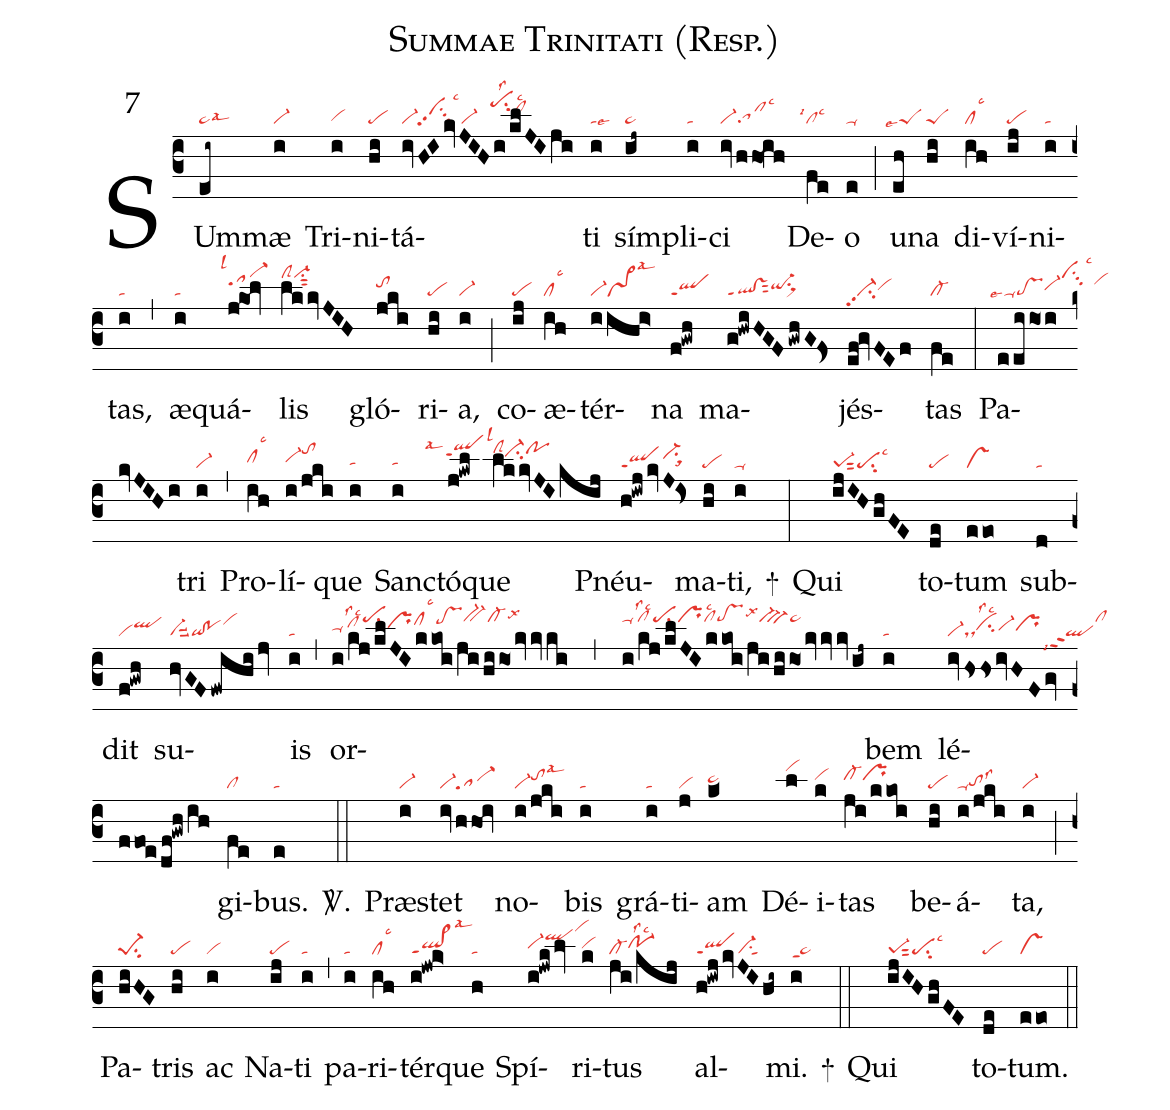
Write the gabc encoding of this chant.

name:Summae Trinitati (Resp.);
mode:7;
nabc-lines: 1;
%%
(c3)
SUm(ei~|ta>lsal3)mæ(i|vi-)
Tri(i|vihg)ni(hi|pe)tá(iv/HIkvJIHi/klJIji|vi-vihipp2su3lsc3vi-///pehlsu2lss2clhjlsc2)ti(i|talse6) sím(ij~|ta>)pli(i|ta)ci(ivhho!ih|vi-sa!cllsc3) De(fe|``cllsi1lsc3)o(e|ta-) (;)
u(eh|``peSlse7)na(hi|peS) di(ih|cllsc3)ví(ij|pe)ni(i|ta)tas,(i|ta) (,)
æ(i|ta)quá(j!kol|``sa-hjlsl1)lis(lkkvJIH|clShlvi-hlsu1sut2) gló(jki|tohi)ri(hi|pe)a,(i|vi-) (;)
co(ij|pe)æ(ih|cllsc3)tér(iihi>|vi-vs>lsal3)na(f!gwh|qlppt1) ma(g!hwiHGF/gwhG!Fs>|ql!vsppt1sut2qi-hhsu1sux1)jés(ef!gvFEf|vi-pp2su2vihh)tas(fe|cl-) (:)
Pa(eeiio/i/kvJIHi|``ta-lse4ptvi-hhvihlsu3lsc3vihj)tri(i|vi-) (,)
Pro(ih|clhhlsc3)lí(i/jki|vi-hhtohk)que(i|tahg) Sanc(i|tahg)tó(j!kwl|``````qlhjppt1lsal4lsl3)que(lkkvJIkij|clShkci-hjpohk) Pnéu(h!iwj/kvJ!Is>|qlppt1vi-hisu1sux1)ma(hi|pe)ti,(i|ta-) +(:)
Qui(ijIHghFE|pe-1sut2pesu2lsc3) to(de|pe)tum(eeo|vs) sub(d|ta)dit(f!gwh|viqlhi) su(hvGF/fwihi/jv|vi-suu2qi!povihj)is(i|ta) (,)
or(i/kj/klJIkkoi/ji/hiiokvkvki,|ta-hhclhilss2lsc2pehksu2prhiclhjlsc3pthjbv-hkcl-hklsx6|i/kj/klJIkkoi/ji/hiiokvkvkvij~|ta-hkclhklss2lsc2pehksu2prhkclhklsc2pthklsx6tv-hkta>hk)bem(i|ta) lé(ivhss/ivHF/gv/ffoe/df!gwh/ih|vi-dscihhlss2lsc2vi-hhprhhqlppt2lsi7clhk)gi(fe|cl)bus.(e|ta) <sp>V/</sp>.(::)
Præ(i|vi-)stet(ivhhoi|vi-sa-) no(i/jki|vi-tohilsal3)bis(i|ta) grá(i|ta)ti(j|vi)am(k<|ta>hh) Dé(l|vihl)i(k|vihi)tas(ji/kkoi|cl-hiprhi) be(hi|pe)á(i/jki|ta-tohglss3)ta,(i|vi-) (;)
Pa(hiHG|pe-1su2)tris(hi|pe) ac(i|vi) Na(ij|pe)ti(i|ta) (,)
pa(i|ta)ri(ih|cllsc3)tér(i!jw!k>|ql>ppt1lsal3)que(h|ta) Spí(i!jwk/lv|vi-hhqlhkvihn)ri(k|vihh)tus(ji/kij|cl-po-1hhlss2lsc2) al(h!iwj/kvJIhi~|qlppt1vi-su1sut1)mi.(i|ta>ppt1) +(::)
Qui(ijIHghFE|pe-1sut2pesu2lsc3) to(de|pe)tum.(eeo|vs) (::)
